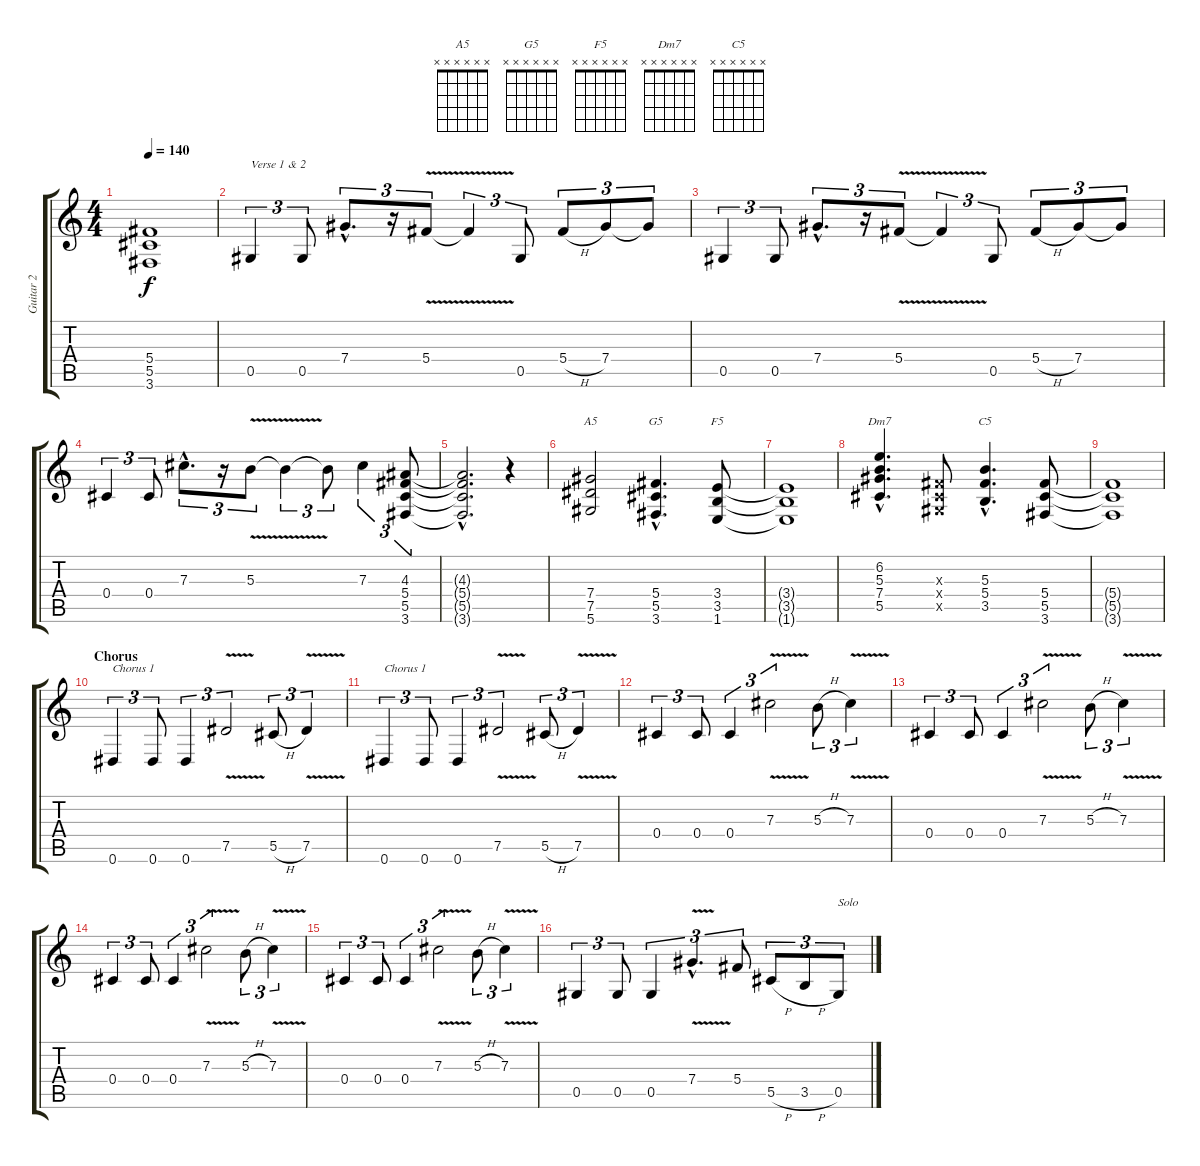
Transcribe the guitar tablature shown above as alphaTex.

\track ("Guitar 2" "Guitar 2") {instrument distortionguitar}
\staff {score tabs}
\tuning (Eb4 Bb3 Gb3 Db3 Ab2 Eb2) {hide}
\chord ("A5" x x x x x x)
\chord ("G5" x x x x x x)
\chord ("F5" x x x x x x)
\chord ("Dm7" x x x x x x)
\chord ("C5" x x x x x x)
\ts (4 4)
\tempo 140
\clef g2
\ks c
(5.4{t} 5.5{t} 3.6{t}).1{dy f} |
0.5.4{tu (3 2) txt "Verse 1 & 2"} 0.5.8{tu (3 2)} 7.4{hac}.8{d tu (3 2)} r.16{tu (3 2)} 5.4{v}.8{tu (3 2)} 5.4{t}.4{tu (3 2)} 0.5.8{tu (3 2)} 5.4{h}.8{tu (3 2)} 7.4.8{tu (3 2)} 7.4{t}.8{tu (3 2)} |
0.5.4{tu (3 2)} 0.5.8{tu (3 2)} 7.4{hac}.8{d tu (3 2)} r.16{tu (3 2)} 5.4{v}.8{tu (3 2)} 5.4{t}.4{tu (3 2)} 0.5.8{tu (3 2)} 5.4{h}.8{tu (3 2)} 7.4.8{tu (3 2)} 7.4{t}.8{tu (3 2)} |
0.4.4{tu (3 2)} 0.4.8{tu (3 2)} 7.3{hac}.8{d tu (3 2)} r.16{tu (3 2)} 5.3{v}.8{tu (3 2)} 5.3{t}.4{tu (3 2)} 5.3{t}.8{tu (3 2)} 7.3.4{tu (3 2)} (4.3 5.4 5.5 3.6).8{tu (3 2)} |
(4.3{hac t} 5.4{hac t} 5.5{hac t} 3.6{hac t}).2{d} r.4 |
(7.4 7.5 5.6).2{ch "A5"} (5.4{hac} 5.5{hac} 3.6{hac}).4{d ch "G5"} (3.4 3.5 1.6).8{ch "F5"} |
(3.4{t} 3.5{t} 1.6{t}).1 |
(6.2{hac} 5.3{hac} 7.4{hac} 5.5{hac}).4{d ch "Dm7"} (0.3{x} 0.4{x} 0.5{x}).8 (5.3{hac} 5.4{hac} 3.5{hac}).4{d ch "C5"} (5.4 5.5 3.6).8 |
(5.4{t} 5.5{t} 3.6{t}).1 |
\section ("" "Chorus")
0.6.4{tu (3 2) txt "Chorus 1" volume 14 instrument distortionguitar} 0.6.8{tu (3 2)} 0.6.4{tu (3 2)} 7.5{v}.2{tu (3 2)} 5.5{h}.8{tu (3 2)} 7.5{v}.4{tu (3 2)} |
0.6.4{tu (3 2) txt "Chorus 1" volume 14 instrument distortionguitar} 0.6.8{tu (3 2)} 0.6.4{tu (3 2)} 7.5{v}.2{tu (3 2)} 5.5{h}.8{tu (3 2)} 7.5{v}.4{tu (3 2)} |
0.4.4{tu (3 2)} 0.4.8{tu (3 2)} 0.4.4{tu (3 2)} 7.3{v}.2{tu (3 2)} 5.3{h}.8{tu (3 2)} 7.3{v}.4{tu (3 2)} |
0.4.4{tu (3 2)} 0.4.8{tu (3 2)} 0.4.4{tu (3 2)} 7.3{v}.2{tu (3 2)} 5.3{h}.8{tu (3 2)} 7.3{v}.4{tu (3 2)} |
0.4.4{tu (3 2)} 0.4.8{tu (3 2)} 0.4.4{tu (3 2)} 7.3{v}.2{tu (3 2)} 5.3{h}.8{tu (3 2)} 7.3{v}.4{tu (3 2)} |
0.4.4{tu (3 2)} 0.4.8{tu (3 2)} 0.4.4{tu (3 2)} 7.3{v}.2{tu (3 2)} 5.3{h}.8{tu (3 2)} 7.3{v}.4{tu (3 2)} |
0.5.4{tu (3 2)} 0.5.8{tu (3 2)} 0.5.4{tu (3 2)} 7.4{v hac}.4{d tu (3 2)} 5.4.8{tu (3 2)} 5.5{h}.8{tu (3 2)} 3.5{h}.8{tu (3 2)} 0.5.8{tu (3 2) txt "Solo"}
